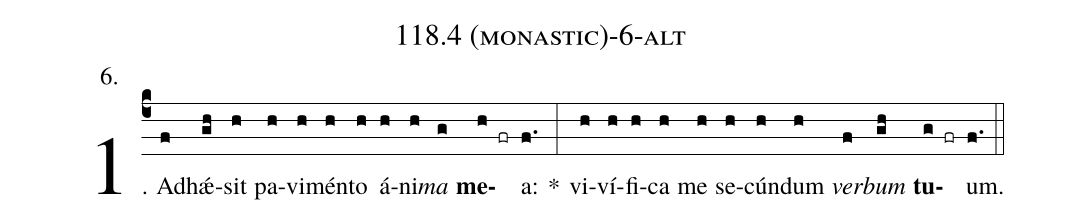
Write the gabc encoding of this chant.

name: 118.4 (monastic)-6-alt;
annotation: 6.;
%%
(c4)1. Ad(f)hǽ(gh)sit(h) pa(h)vi(h)mén(h)to(h) á(h)ni(h)<i>ma</i>(g) <b>me</b>(h fr)a:(f.) *(:) vi(h)ví(h)fi(h)ca(h) me(h) se(h)cún(h)dum(h) <i>ver</i>(f)<i>bum</i>(gh) <b>tu</b>(g fr)um.(f.) (::)
